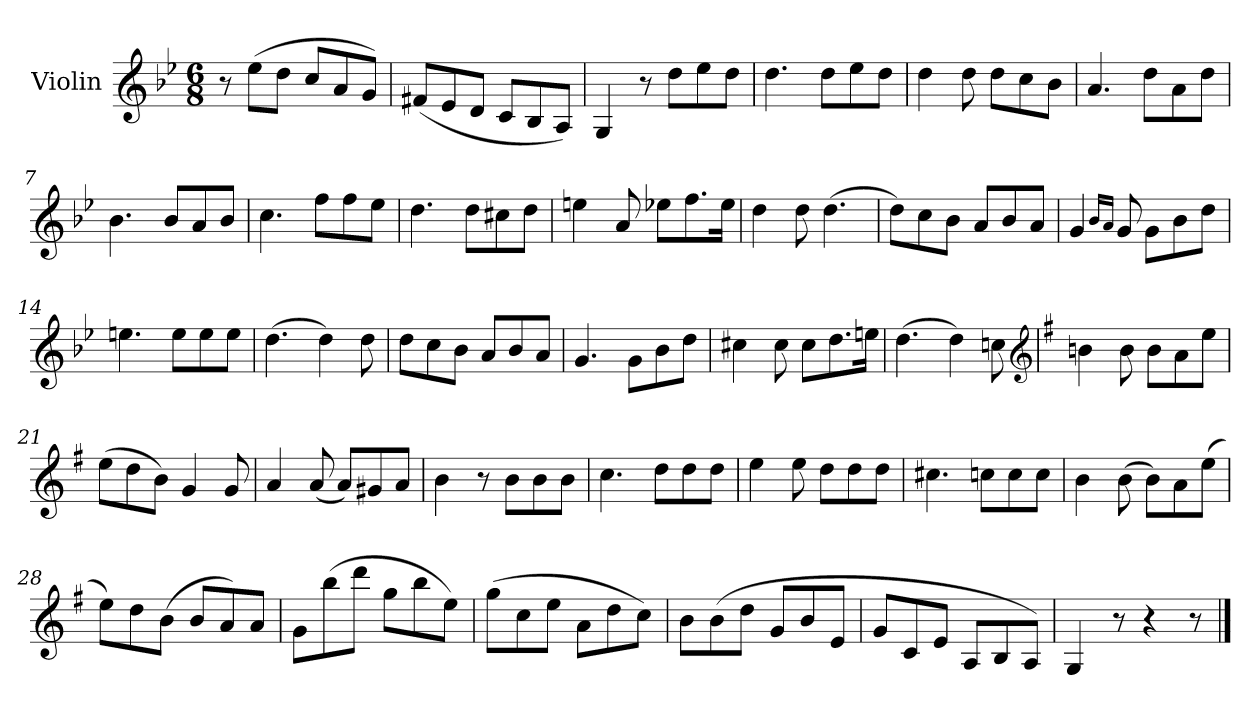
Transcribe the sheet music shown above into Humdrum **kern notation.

**kern
*part1
*staff1
*I"Violin
*I'Vln.
*clefG2
*k[b-e-]
*M6/8
=1
8r
(>8ee-\L
8dd\J
8cc/L
8a/
8g/J)
=2
(<8f#X/L
8e-/
8d/J
8c/L
8B-/
8A/J)
=3
4G/
8r
8dd\L
8ee-\
8dd\J
=4
4.dd\
8dd\L
8ee-\
8dd\J
=5
4dd\
8dd\
8dd\L
8cc\
8b-\J
=6
4.a/
8dd\L
8a\
8dd\J
!!LO:LB:g=z
=7
4.b-\
8b-/L
8a/
8b-/J
=8
4.cc\
8ff\L
8ff\
8ee-\J
=9
4.dd\
8dd\L
8cc#X\
8dd\J
=10
4een\
8a/
8ee-X\L
8.ff\
16ee-\Jk
=11
4dd\
8dd\
(>4.dd\
=12
8dd\L)
8cc\
8b-\J
8a/L
8b-/
8a/J
!!LO:LB:g=z
=13
4g/
16qqb-/LL
16qqa/JJ
8g/
8g\L
8b-\
8dd\J
=14
4.een\
8ee\L
8ee\
8ee\J
=15
(>4.dd\
4dd\)
8dd\
=16
8dd\L
8cc\
8b-\J
8a/L
8b-/
8a/J
=17
4.g/
8g\L
8b-\
8dd\J
=18
4cc#X\
8cc#\
8cc#\L
8.dd\
16een\Jk
!!LO:LB:g=z
=19
(>4.dd\
4dd\)
8ccn\
*clefG2
=20
*k[f#]
4bn\
8b\
8b\L
8a\
8ee\J
=21
(>8ee\L
8dd\
8b\J)
4g/
8g/
=22
4a/
(<8a/
8a/L)
8g#X/
8a/J
=23
4b\
8r
8b\L
8b\
8b\J
=24
4.cc\
8dd\L
8dd\
8dd\J
!!LO:LB:g=z
=25
4ee\
8ee\
8dd\L
8dd\
8dd\J
=26
4.cc#X\
8ccn\L
8cc\
8cc\J
=27
4b\
(>8b\
8b\L)
8a\
(>8ee\J
=28
8ee\L)
8dd\
(>8b\J
8b/L
8a/)
8a/J
=29
8g\L
(>8bb\
8ddd\J
8gg\L
8bb\
8ee\J)
=30
(>8gg\L
8cc\
8ee\J
8a\L
8dd\
8cc\J)
!!LO:LB:g=z
=31
8b\L
(>8b\
8dd\J
8g/L
8b/
8e/J
=32
8g/L
8c/
8e/J
8A/L
8B/
8A/J)
=33
4G/
8r
4r
8r
==
*-
